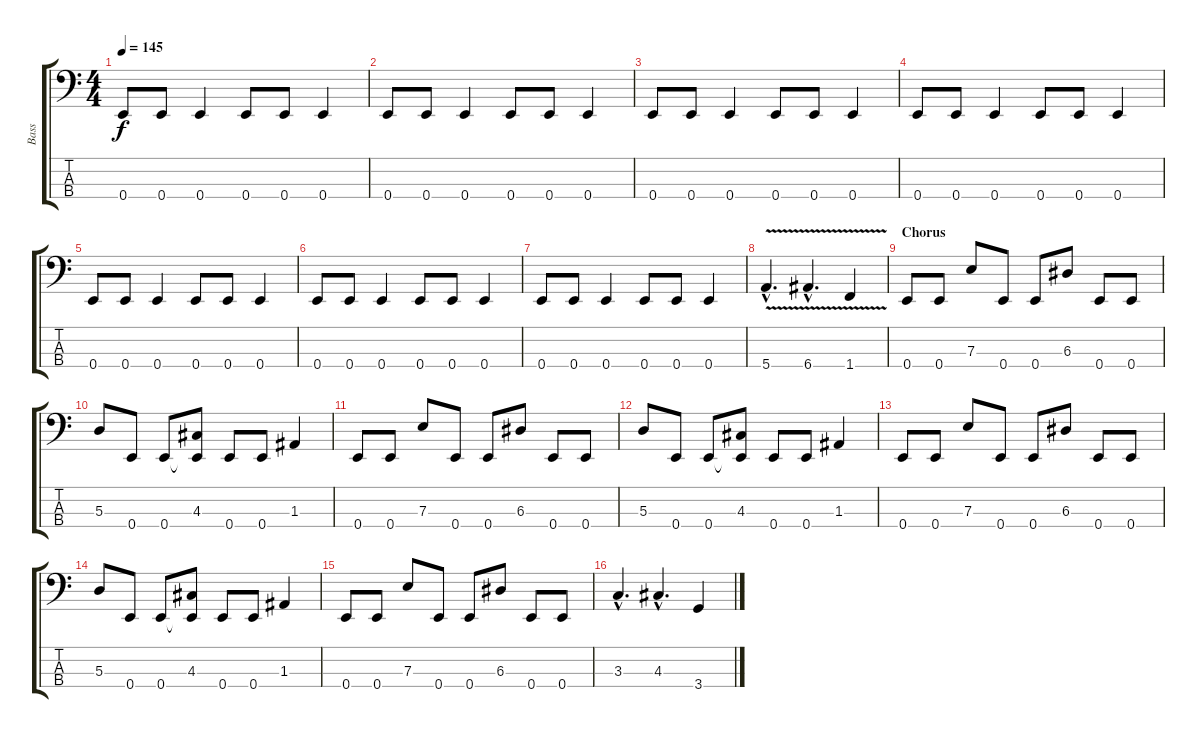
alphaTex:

\track ("Bass" "Bass") {instrument electricbasspick}
\staff {score tabs}
\tuning (G2 D2 A1 E1) {hide}
\ts (4 4)
\tempo 145
\clef f4
\ks c
0.4.8{dy f} 0.4.8 0.4.4 0.4.8 0.4.8 0.4.4 |
0.4.8 0.4.8 0.4.4 0.4.8 0.4.8 0.4.4 |
0.4.8 0.4.8 0.4.4 0.4.8 0.4.8 0.4.4 |
0.4.8 0.4.8 0.4.4 0.4.8 0.4.8 0.4.4 |
0.4.8 0.4.8 0.4.4 0.4.8 0.4.8 0.4.4 |
0.4.8 0.4.8 0.4.4 0.4.8 0.4.8 0.4.4 |
0.4.8 0.4.8 0.4.4 0.4.8 0.4.8 0.4.4 |
5.4{v hac}.4{d} 6.4{v hac}.4{d} 1.4{v}.4 |
\section ("" "Chorus")
0.4.8 0.4.8 7.3.8 0.4.8 0.4.8 6.3.8 0.4.8 0.4.8 |
5.3.8 0.4.8 0.4.8 (4.3 0.4{t}).8 0.4.8 0.4.8 1.3.4 |
0.4.8 0.4.8 7.3.8 0.4.8 0.4.8 6.3.8 0.4.8 0.4.8 |
5.3.8 0.4.8 0.4.8 (4.3 0.4{t}).8 0.4.8 0.4.8 1.3.4 |
0.4.8 0.4.8 7.3.8 0.4.8 0.4.8 6.3.8 0.4.8 0.4.8 |
5.3.8 0.4.8 0.4.8 (4.3 0.4{t}).8 0.4.8 0.4.8 1.3.4 |
0.4.8 0.4.8 7.3.8 0.4.8 0.4.8 6.3.8 0.4.8 0.4.8 |
3.3{hac}.4{d} 4.3{hac}.4{d} 3.4.4
